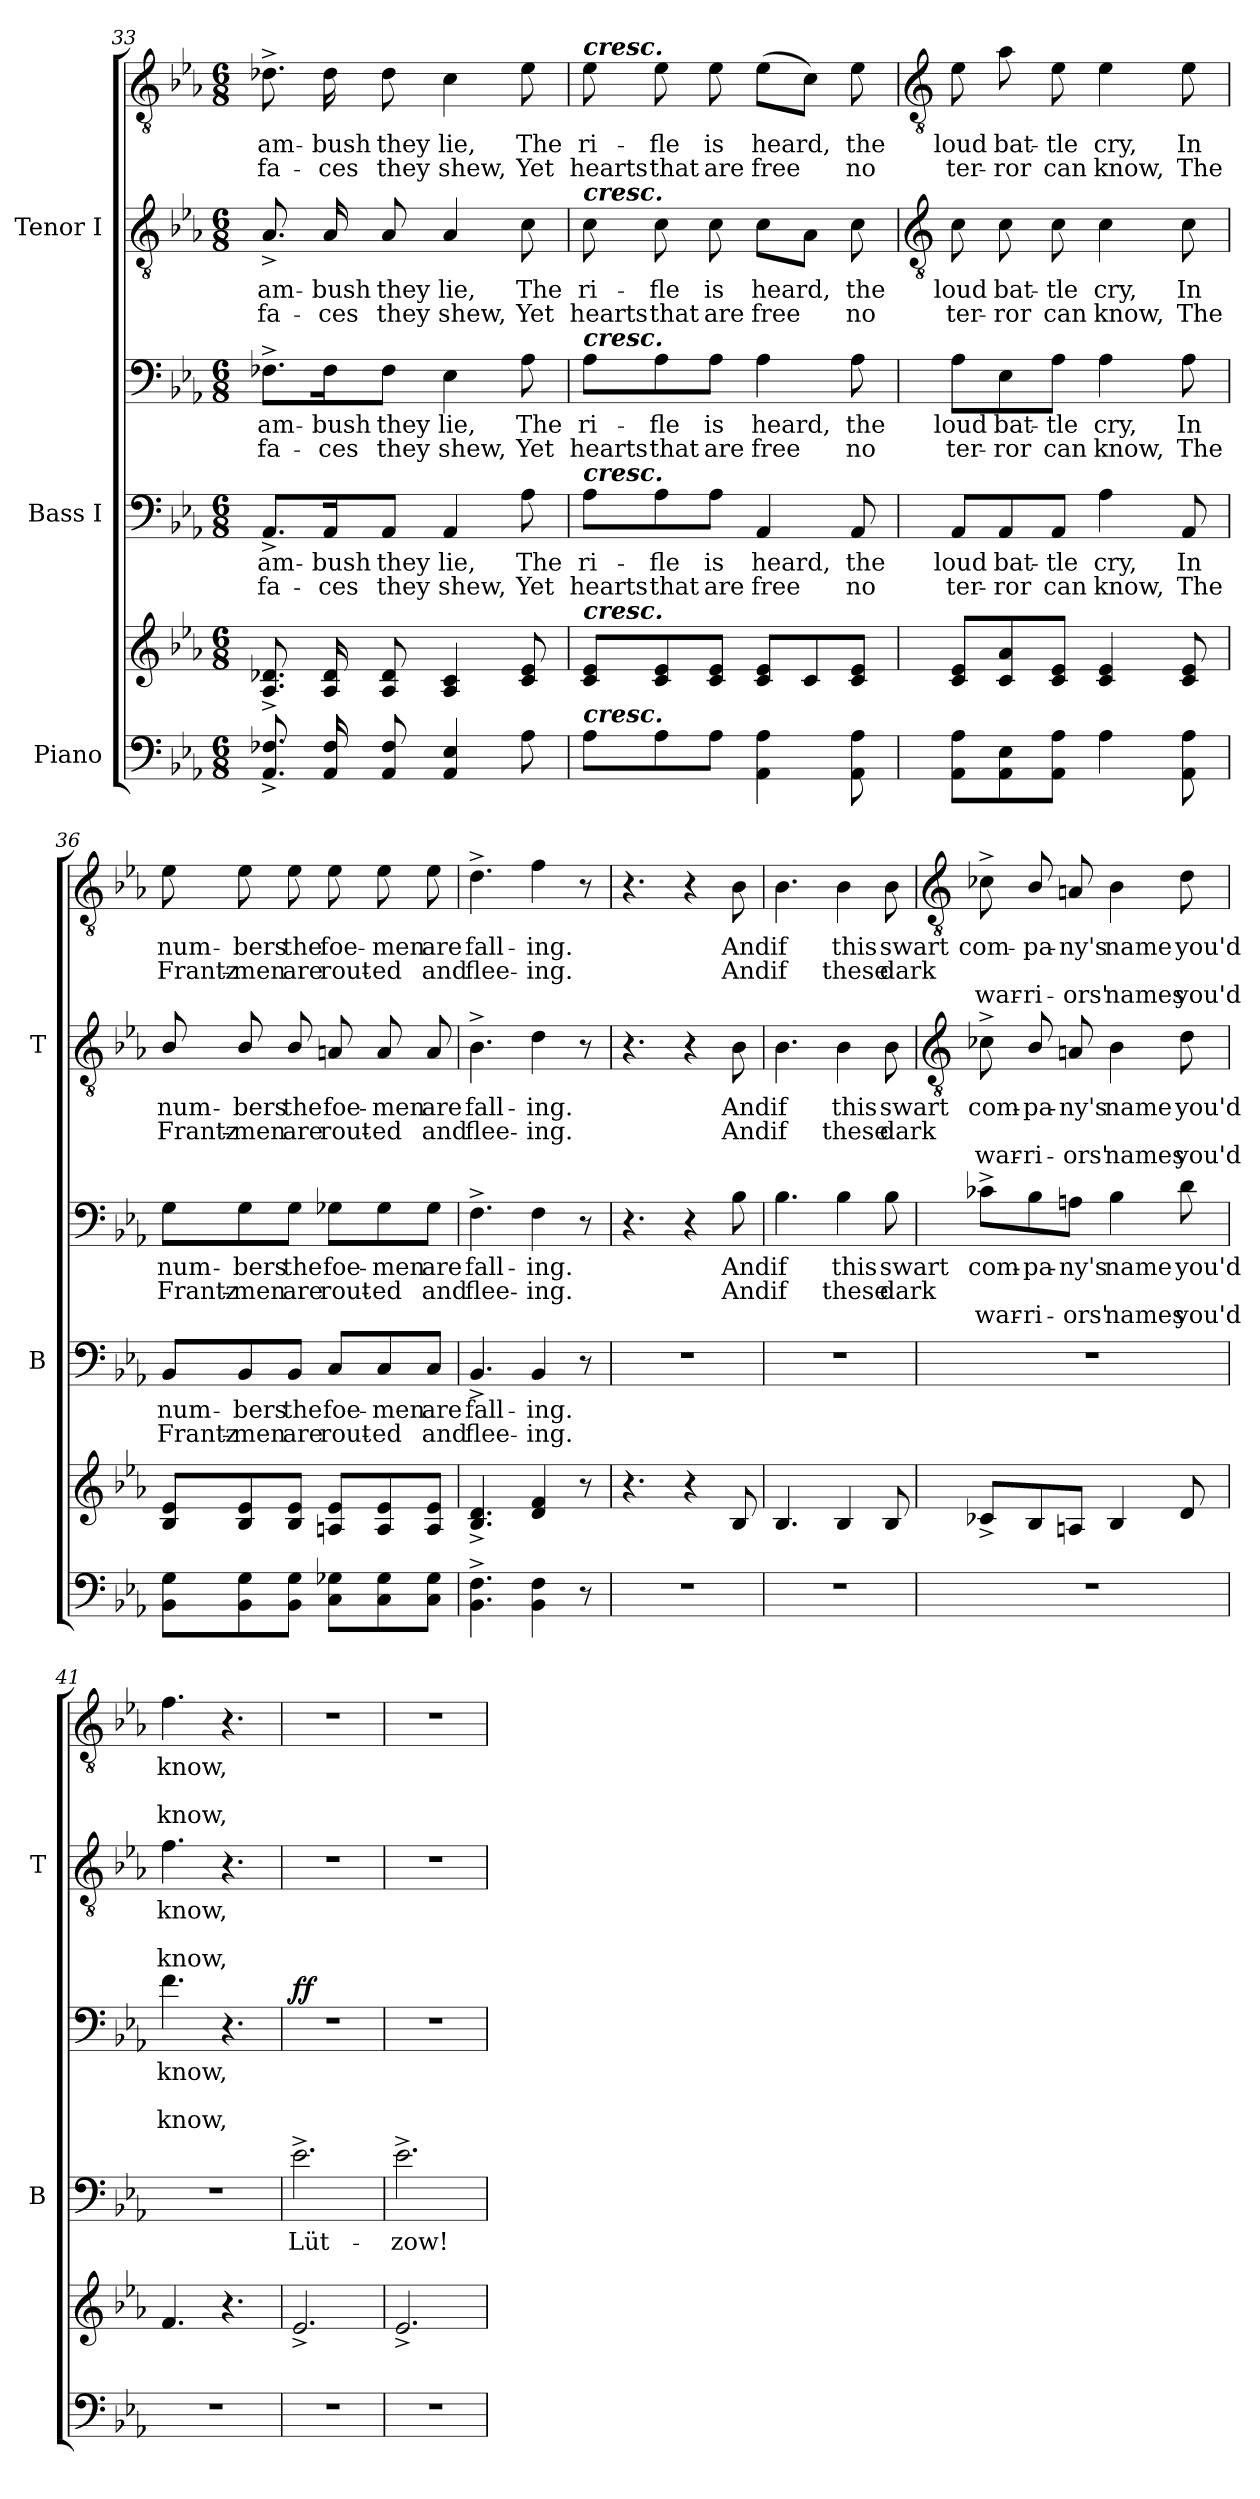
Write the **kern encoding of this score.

**kern	**kern	**kern	**text	**text	**kern	**text	**text	**text	**dynam	**kern	**text	**text	**text	**kern	**text	**text	**text
*part3	*part3	*part2	*part2	*part2	*part2	*part2	*part2	*part2	*part2	*part1	*part1	*part1	*part1	*part1	*part1	*part1	*part1
*staff6	*staff5	*staff4	*staff4	*staff4	*staff3	*staff3	*staff3	*staff3	*staff3/4	*staff2	*staff2	*staff2	*staff2	*staff1	*staff1	*staff1	*staff1
*I"Piano	*	*I"Bass I	*	*	*	*	*	*	*	*I"Tenor I	*	*	*	*	*	*	*
*	*	*I'B	*	*	*	*	*	*	*	*I'T	*	*	*	*	*	*	*
*clefF4	*clefG2	*clefF4	*	*	*clefF4	*	*	*	*	*clefGv2	*	*	*	*clefGv2	*	*	*
*k[b-e-a-]	*k[b-e-a-]	*k[b-e-a-]	*	*	*k[b-e-a-]	*	*	*	*	*k[b-e-a-]	*	*	*	*k[b-e-a-]	*	*	*
*E-:	*E-:	*E-:	*	*	*E-:	*	*	*	*	*E-:	*	*	*	*E-:	*	*	*
*M6/8	*M6/8	*M6/8	*	*	*M6/8	*	*	*	*	*M6/8	*	*	*	*M6/8	*	*	*
=33	=33	=33	=33	=33	=33	=33	=33	=33	=33	=33	=33	=33	=33	=33	=33	=33	=33
!	!	!	!LO:LY:b	!LO:LY:b	!	!LO:LY:b	!LO:LY:b	!	!	!	!LO:LY:b	!LO:LY:b	!	!	!LO:LY:b	!LO:LY:b	!
8.AA-/^ 8.F-X/^L	8.A-^ 8.d-X^L	8.AA-^/L	am-	-fa-	8.F-X^\L	am-	-fa-	.	.	8.A-^/	am-	-fa-	.	8.d-X^\	am-	-fa-	.
!	!	!	!LO:LY:b	!LO:LY:b	!	!LO:LY:b	!LO:LY:b	!	!	!	!LO:LY:b	!LO:LY:b	!	!	!LO:LY:b	!LO:LY:b	!
16AA-/ 16F-/L	16A- 16d-L	16AA-/K	-bush	ces	16F-\K	-bush	ces	.	.	16A-/	-bush	ces	.	16d-\	-bush	ces	.
!	!	!	!LO:LY:b	!LO:LY:b	!	!LO:LY:b	!LO:LY:b	!	!	!	!LO:LY:b	!LO:LY:b	!	!	!LO:LY:b	!LO:LY:b	!
8AA-/ 8F-/J	8A- 8d-J	8AA-/J	they	they	8F-\J	they	they	.	.	8A-/	they	they	.	8d-\	they	they	.
!	!	!	!LO:LY:b	!LO:LY:b	!	!LO:LY:b	!LO:LY:b	!	!	!	!LO:LY:b	!LO:LY:b	!	!	!LO:LY:b	!LO:LY:b	!
4AA-/ 4E-/	4A- 4c	4AA-/	lie,	shew,	4E-\	lie,	shew,	.	.	4A-/	lie,	shew,	.	4c\	lie,	shew,	.
!	!	!	!LO:LY:b	!LO:LY:b	!	!LO:LY:b	!LO:LY:b	!	!	!	!LO:LY:b	!LO:LY:b	!	!	!LO:LY:b	!LO:LY:b	!
8A-\	8c 8e-	8A-\	The	Yet	8A-\	The	Yet	.	.	8c\	The	Yet	.	8e-\	The	Yet	.
=34	=34	=34	=34	=34	=34	=34	=34	=34	=34	=34	=34	=34	=34	=34	=34	=34	=34
!	!	!	!	!	!	!	!	!	!	!	!	!	!	!LO:TX:a:Bi:t=cresc.	!	!	!
!	!	!	!	!	!	!	!	!	!	!LO:TX:a:Bi:t=cresc.	!	!	!	!	!	!	!
!	!	!	!	!	!LO:TX:a:Bi:t=cresc.	!	!	!	!	!	!	!	!	!	!	!	!
!	!	!LO:TX:a:Bi:t=cresc.	!	!	!	!	!	!	!	!	!	!	!	!	!	!	!
!	!LO:TX:a:Bi:t=cresc.	!	!	!	!	!	!	!	!	!	!	!	!	!	!	!	!
!LO:TX:a:Bi:t=cresc.	!	!	!	!	!	!	!	!	!	!	!	!	!	!	!	!	!
!	!	!	!LO:LY:b	!LO:LY:b	!	!LO:LY:b	!LO:LY:b	!	!	!	!LO:LY:b	!LO:LY:b	!	!	!LO:LY:b	!LO:LY:b	!
8A-\L	8c 8e-L	8A-\L	ri-	-hearts	8A-\L	ri-	-hearts	.	.	8c\	ri-	-hearts	.	8e-\	ri-	-hearts	.
!	!	!	!LO:LY:b	!LO:LY:b	!	!LO:LY:b	!LO:LY:b	!	!	!	!LO:LY:b	!LO:LY:b	!	!	!LO:LY:b	!LO:LY:b	!
8A-\	8c 8e-	8A-\	fle	that	8A-\	fle	that	.	.	8c\	fle	that	.	8e-\	fle	that	.
!	!	!	!LO:LY:b	!LO:LY:b	!	!LO:LY:b	!LO:LY:b	!	!	!	!LO:LY:b	!LO:LY:b	!	!	!LO:LY:b	!LO:LY:b	!
8A-\J	8c 8e-J	8A-\J	is	are	8A-\J	is	are	.	.	8c\	is	are	.	8e-\	is	are	.
!	!	!	!LO:LY:b	!LO:LY:b	!	!LO:LY:b	!LO:LY:b	!	!	!	!LO:LY:b	!LO:LY:b	!	!	!LO:LY:b	!LO:LY:b	!
4AA-\ 4A-\	8c 8e-L	4AA-/	heard,	free	4A-\	heard,	free	.	.	8c\L	heard,	free	.	(>8e-\L	heard,	free	.
.	8c	.	.	.	.	.	.	.	.	8A-\J	.	.	.	8c\J)	.	.	.
!	!	!	!LO:LY:b	!LO:LY:b	!	!LO:LY:b	!LO:LY:b	!	!	!	!LO:LY:b	!LO:LY:b	!	!	!LO:LY:b	!LO:LY:b	!
8AA-\ 8A-\	8c 8e-J	8AA-/	the	no	8A-\	the	no	.	.	8c\	the	no	.	8e-\	the	no	.
!!LO:LB:g=z
=35	=35	=35	=35	=35	=35	=35	=35	=35	=35	=35	=35	=35	=35	=35	=35	=35	=35
*	*	*	*	*	*	*	*	*	*	*clefGv2	*	*	*	*clefGv2	*	*	*
!	!	!	!LO:LY:b	!LO:LY:b	!	!LO:LY:b	!LO:LY:b	!	!	!	!LO:LY:b	!LO:LY:b	!	!	!LO:LY:b	!LO:LY:b	!
8AA- 8A-L	8c 8e-L	8AA-/L	loud	ter-	8A-\L	loud	ter-	.	.	8c\	loud	ter-	.	8e-\	loud	ter-	.
!	!	!	!LO:LY:b	!LO:LY:b	!	!LO:LY:b	!LO:LY:b	!	!	!	!LO:LY:b	!LO:LY:b	!	!	!LO:LY:b	!LO:LY:b	!
8AA- 8E-	8c 8a-	8AA-/	-bat-	-ror	8E-\	-bat-	-ror	.	.	8c\	-bat-	-ror	.	8a-\	-bat-	-ror	.
!	!	!	!LO:LY:b	!LO:LY:b	!	!LO:LY:b	!LO:LY:b	!	!	!	!LO:LY:b	!LO:LY:b	!	!	!LO:LY:b	!LO:LY:b	!
8AA- 8A-J	8c 8e-J	8AA-/J	tle	can	8A-\J	tle	can	.	.	8c\	tle	can	.	8e-\	tle	can	.
!	!	!	!LO:LY:b	!LO:LY:b	!	!LO:LY:b	!LO:LY:b	!	!	!	!LO:LY:b	!LO:LY:b	!	!	!LO:LY:b	!LO:LY:b	!
4A-	4c 4e-	4A-\	cry,	know,	4A-\	cry,	know,	.	.	4c\	cry,	know,	.	4e-\	cry,	know,	.
!	!	!	!LO:LY:b	!LO:LY:b	!	!LO:LY:b	!LO:LY:b	!	!	!	!LO:LY:b	!LO:LY:b	!	!	!LO:LY:b	!LO:LY:b	!
8AA- 8A-	8c 8e-	8AA-/	In	The	8A-\	In	The	.	.	8c\	In	The	.	8e-\	In	The	.
=36	=36	=36	=36	=36	=36	=36	=36	=36	=36	=36	=36	=36	=36	=36	=36	=36	=36
!	!	!	!LO:LY:b	!LO:LY:b	!	!LO:LY:b	!LO:LY:b	!	!	!	!LO:LY:b	!LO:LY:b	!	!	!LO:LY:b	!LO:LY:b	!
8BB- 8GL	8B- 8e-L	8BB-/L	num-	-Frantz-	8G\L	num-	-Frantz-	.	.	8B-/	num-	-Frantz-	.	8e-\	num-	-Frantz-	.
!	!	!	!LO:LY:b	!LO:LY:b	!	!LO:LY:b	!LO:LY:b	!	!	!	!LO:LY:b	!LO:LY:b	!	!	!LO:LY:b	!LO:LY:b	!
8BB- 8G	8B- 8e-	8BB-/	-bers	men	8G\	-bers	men	.	.	8B-/	-bers	men	.	8e-\	-bers	men	.
!	!	!	!LO:LY:b	!LO:LY:b	!	!LO:LY:b	!LO:LY:b	!	!	!	!LO:LY:b	!LO:LY:b	!	!	!LO:LY:b	!LO:LY:b	!
8BB- 8GJ	8B- 8e-J	8BB-/J	the	are	8G\J	the	are	.	.	8B-/	the	are	.	8e-\	the	are	.
!	!	!	!LO:LY:b	!LO:LY:b	!	!LO:LY:b	!LO:LY:b	!	!	!	!LO:LY:b	!LO:LY:b	!	!	!LO:LY:b	!LO:LY:b	!
8C 8G-XL	8An 8e-L	8C/L	foe-	-rout-	8G-X\L	foe-	-rout-	.	.	8An/	foe-	-rout-	.	8e-\	foe-	-rout-	.
!	!	!	!LO:LY:b	!LO:LY:b	!	!LO:LY:b	!LO:LY:b	!	!	!	!LO:LY:b	!LO:LY:b	!	!	!LO:LY:b	!LO:LY:b	!
8C 8G-	8A 8e-	8C/	-men	ed	8G-\	-men	ed	.	.	8A/	-men	ed	.	8e-\	-men	ed	.
!	!	!	!LO:LY:b	!LO:LY:b	!	!LO:LY:b	!LO:LY:b	!	!	!	!LO:LY:b	!LO:LY:b	!	!	!LO:LY:b	!LO:LY:b	!
8C 8G-J	8A 8e-J	8C/J	are	and	8G-\J	are	and	.	.	8A/	are	and	.	8e-\	are	and	.
=37	=37	=37	=37	=37	=37	=37	=37	=37	=37	=37	=37	=37	=37	=37	=37	=37	=37
!	!	!	!LO:LY:b	!LO:LY:b	!	!LO:LY:b	!LO:LY:b	!	!	!	!LO:LY:b	!LO:LY:b	!	!	!LO:LY:b	!LO:LY:b	!
4.BB-^ 4.F^	4.B-^ 4.d^	4.BB-^/	fall-	-flee-	4.F^\	fall-	-flee-	.	.	4.B-^\	fall-	-flee-	.	4.d^\	fall-	-flee-	.
!	!	!	!LO:LY:b	!LO:LY:b	!	!LO:LY:b	!LO:LY:b	!	!	!	!LO:LY:b	!LO:LY:b	!	!	!LO:LY:b	!LO:LY:b	!
4BB- 4F	4d 4f	4BB-/	-ing.	ing.	4F\	-ing.	ing.	.	.	4d\	-ing.	ing.	.	4f\	-ing.	ing.	.
8r	8r	8r	.	.	8r	.	.	.	.	8r	.	.	.	8r	.	.	.
=38	=38	=38	=38	=38	=38	=38	=38	=38	=38	=38	=38	=38	=38	=38	=38	=38	=38
!LO:N:vis=1	!	!LO:N:vis=1	!	!	!	!	!	!	!	!	!	!	!	!	!	!	!
2.r	4.r	2.r	.	.	4.r	.	.	.	.	4.r	.	.	.	4.r	.	.	.
.	4r	.	.	.	4r	.	.	.	.	4r	.	.	.	4r	.	.	.
!	!	!	!	!	!	!LO:LY:b	!LO:LY:b	!	!	!	!LO:LY:b	!LO:LY:b	!	!	!LO:LY:b	!LO:LY:b	!
.	8B-	.	.	.	8B-\	And	And	.	.	8B-\	And	And	.	8B-\	And	And	.
=39	=39	=39	=39	=39	=39	=39	=39	=39	=39	=39	=39	=39	=39	=39	=39	=39	=39
!LO:N:vis=1	!	!LO:N:vis=1	!	!	!	!LO:LY:b	!LO:LY:b	!	!	!	!LO:LY:b	!LO:LY:b	!	!	!LO:LY:b	!LO:LY:b	!
2.r	4.B-	2.r	.	.	4.B-\	if	if	.	.	4.B-\	if	if	.	4.B-\	if	if	.
!	!	!	!	!	!	!LO:LY:b	!LO:LY:b	!	!	!	!LO:LY:b	!LO:LY:b	!	!	!LO:LY:b	!LO:LY:b	!
.	4B-	.	.	.	4B-\	this	these	.	.	4B-\	this	these	.	4B-\	this	these	.
!	!	!	!	!	!	!LO:LY:b	!LO:LY:b	!	!	!	!LO:LY:b	!LO:LY:b	!	!	!LO:LY:b	!LO:LY:b	!
.	8B-	.	.	.	8B-\	swart	dark	.	.	8B-\	swart	dark	.	8B-\	swart	dark	.
!!LO:LB:g=z
=40	=40	=40	=40	=40	=40	=40	=40	=40	=40	=40	=40	=40	=40	=40	=40	=40	=40
*	*	*	*	*	*	*	*	*	*	*clefGv2	*	*	*	*clefGv2	*	*	*
!LO:N:vis=1	!	!LO:N:vis=1	!	!	!	!LO:LY:b	!	!LO:LY:b	!	!	!LO:LY:b	!	!LO:LY:b	!	!LO:LY:b	!	!LO:LY:b
2.r	8c-X^L	2.r	.	.	8c-X^\L	com-	.	-war-	.	8c-X^\	com-	.	-war-	8c-X^\	com-	.	-war-
!	!	!	!	!	!	!LO:LY:b	!	!LO:LY:b	!	!	!LO:LY:b	!	!LO:LY:b	!	!LO:LY:b	!	!LO:LY:b
.	8B-	.	.	.	8B-\	-pa-	.	-ri-	.	8B-/	-pa-	.	-ri-	8B-/	-pa-	.	-ri-
!	!	!	!	!	!	!LO:LY:b	!	!LO:LY:b	!	!	!LO:LY:b	!	!LO:LY:b	!	!LO:LY:b	!	!LO:LY:b
.	8AnJ	.	.	.	8An\J	-ny's	.	ors'	.	8An/	-ny's	.	ors'	8An/	-ny's	.	ors'
!	!	!	!	!	!	!LO:LY:b	!	!LO:LY:b	!	!	!LO:LY:b	!	!LO:LY:b	!	!LO:LY:b	!	!LO:LY:b
.	4B-	.	.	.	4B-\	name	.	names	.	4B-\	name	.	names	4B-\	name	.	names
!	!	!	!	!	!	!LO:LY:b	!	!LO:LY:b	!	!	!LO:LY:b	!	!LO:LY:b	!	!LO:LY:b	!	!LO:LY:b
.	8d	.	.	.	8d\	you'd	.	you'd	.	8d\	you'd	.	you'd	8d\	you'd	.	you'd
=41	=41	=41	=41	=41	=41	=41	=41	=41	=41	=41	=41	=41	=41	=41	=41	=41	=41
!LO:N:vis=1	!	!LO:N:vis=1	!	!	!	!LO:LY:b	!	!LO:LY:b	!	!	!LO:LY:b	!	!LO:LY:b	!	!LO:LY:b	!	!LO:LY:b
2.r	4.f	2.r	.	.	4.f\	know,	.	know,	.	4.f\	know,	.	know,	4.f\	know,	.	know,
.	4.r	.	.	.	4.r	.	.	.	.	4.r	.	.	.	4.r	.	.	.
=42	=42	=42	=42	=42	=42	=42	=42	=42	=42	=42	=42	=42	=42	=42	=42	=42	=42
!LO:N:vis=1	!	!	!LO:LY:b	!	!LO:N:vis=1	!	!	!	!LO:DY:b=2	!LO:N:vis=1	!	!	!	!LO:N:vis=1	!	!	!
2.r	2.e-^	2.e-^\	Lüt-	.	2.r	.	.	.	ff	2.r	.	.	.	2.r	.	.	.
=43	=43	=43	=43	=43	=43	=43	=43	=43	=43	=43	=43	=43	=43	=43	=43	=43	=43
!LO:N:vis=1	!	!	!LO:LY:b	!	!LO:N:vis=1	!	!	!	!	!LO:N:vis=1	!	!	!	!LO:N:vis=1	!	!	!
2.r	2.e-^	2.e-^\	-zow!	.	2.r	.	.	.	.	2.r	.	.	.	2.r	.	.	.
=	=	=	=	=	=	=	=	=	=	=	=	=	=	=	=	=	=
*-	*-	*-	*-	*-	*-	*-	*-	*-	*-	*-	*-	*-	*-	*-	*-	*-	*-
